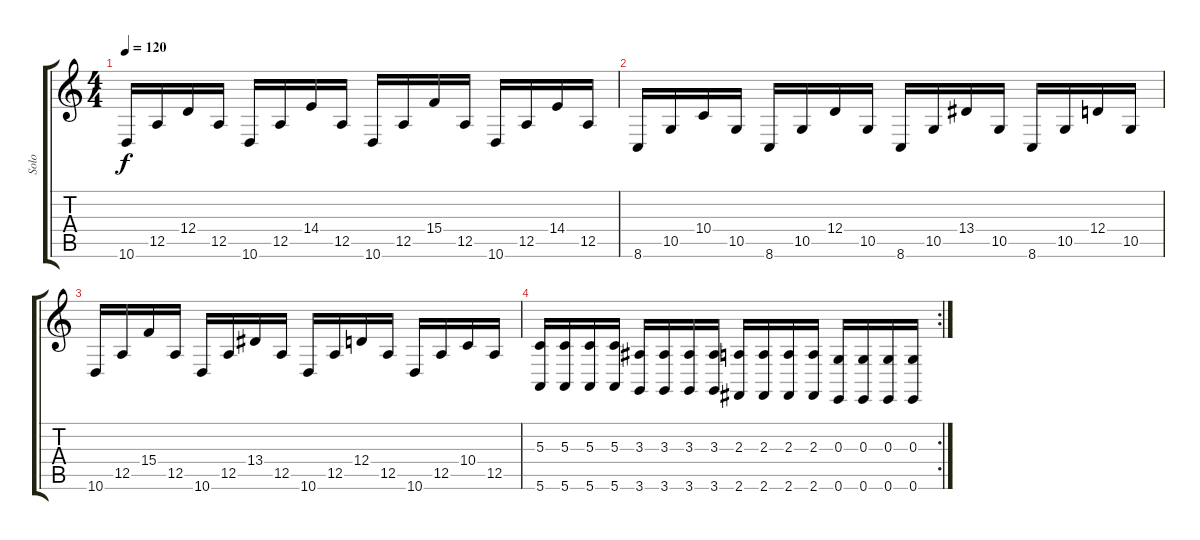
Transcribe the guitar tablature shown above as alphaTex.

\track ("Solo" "Solo") {instrument lead8bassandlead}
\staff {score tabs}
\tuning (E4 B3 G3 D3 A2 E2) {hide}
\ts (4 4)
\tempo 120
\clef g2
\ks c
10.6.16{dy f} 12.5.16 12.4.16 12.5.16 10.6.16 12.5.16 14.4.16 12.5.16 10.6.16 12.5.16 15.4.16 12.5.16 10.6.16 12.5.16 14.4.16 12.5.16 |
8.6.16 10.5.16 10.4.16 10.5.16 8.6.16 10.5.16 12.4.16 10.5.16 8.6.16 10.5.16 13.4.16 10.5.16 8.6.16 10.5.16 12.4.16 10.5.16 |
10.6.16 12.5.16 15.4.16 12.5.16 10.6.16 12.5.16 13.4.16 12.5.16 10.6.16 12.5.16 12.4.16 12.5.16 10.6.16 12.5.16 10.4.16 12.5.16 |
\rc 2
(5.3 5.6).16 (5.3 5.6).16 (5.3 5.6).16 (5.3 5.6).16 (3.3 3.6).16 (3.3 3.6).16 (3.3 3.6).16 (3.3 3.6).16 (2.3 2.6).16 (2.3 2.6).16 (2.3 2.6).16 (2.3 2.6).16 (0.3 0.6).16 (0.3 0.6).16 (0.3 0.6).16 (0.3 0.6).16
